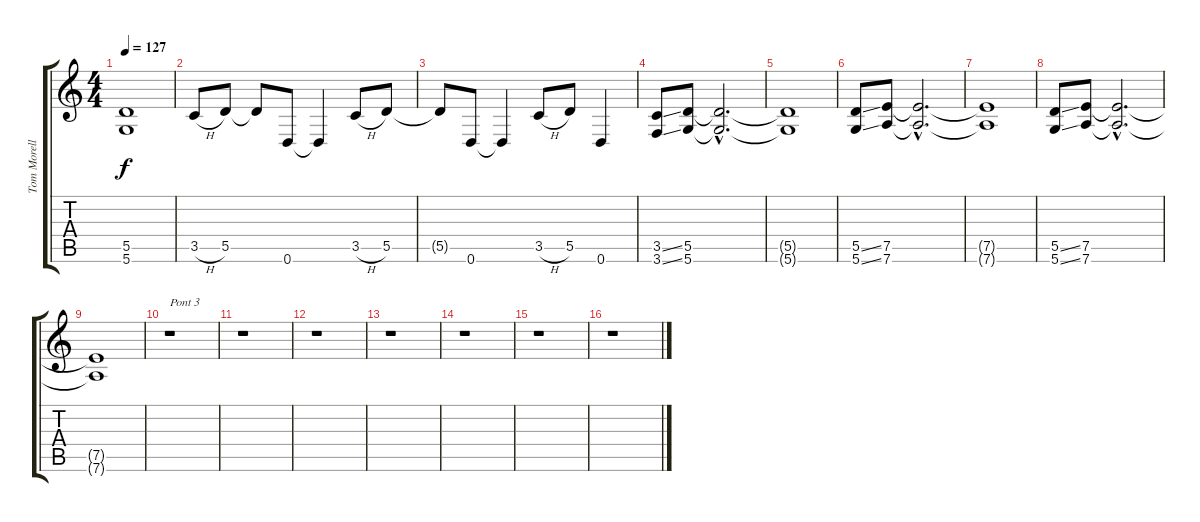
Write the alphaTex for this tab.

\track ("Tom Morello" "Tom Morell") {instrument distortionguitar}
\staff {score tabs}
\tuning (E4 B3 G3 D3 A2 D2) {hide}
\ts (4 4)
\tempo 127
\clef g2
\ks c
(5.5{t} 5.6{t}).1{dy f} |
3.5{h}.8 5.5.8 5.5{t}.8 0.6.8 0.6{t}.4 3.5{h}.8 5.5.8 |
5.5{t}.8 0.6.8 0.6{t}.4 3.5{h}.8 5.5.8 0.6.4 |
(3.5{ss} 3.6{ss}).8 (5.5 5.6).8 (5.5{hac t} 5.6{hac t}).2{d} |
(5.5{t} 5.6{t}).1 |
(5.5{ss} 5.6{ss}).8 (7.5 7.6).8 (7.5{hac t} 7.6{hac t}).2{d} |
(7.5{t} 7.6{t}).1 |
(5.5{ss} 5.6{ss}).8 (7.5 7.6).8 (7.5{hac t} 7.6{hac t}).2{d} |
(7.5{t} 7.6{t}).1 |
r.1{txt "Pont 3"} |
r.1 |
r.1 |
r.1 |
r.1 |
r.1 |
r.1
